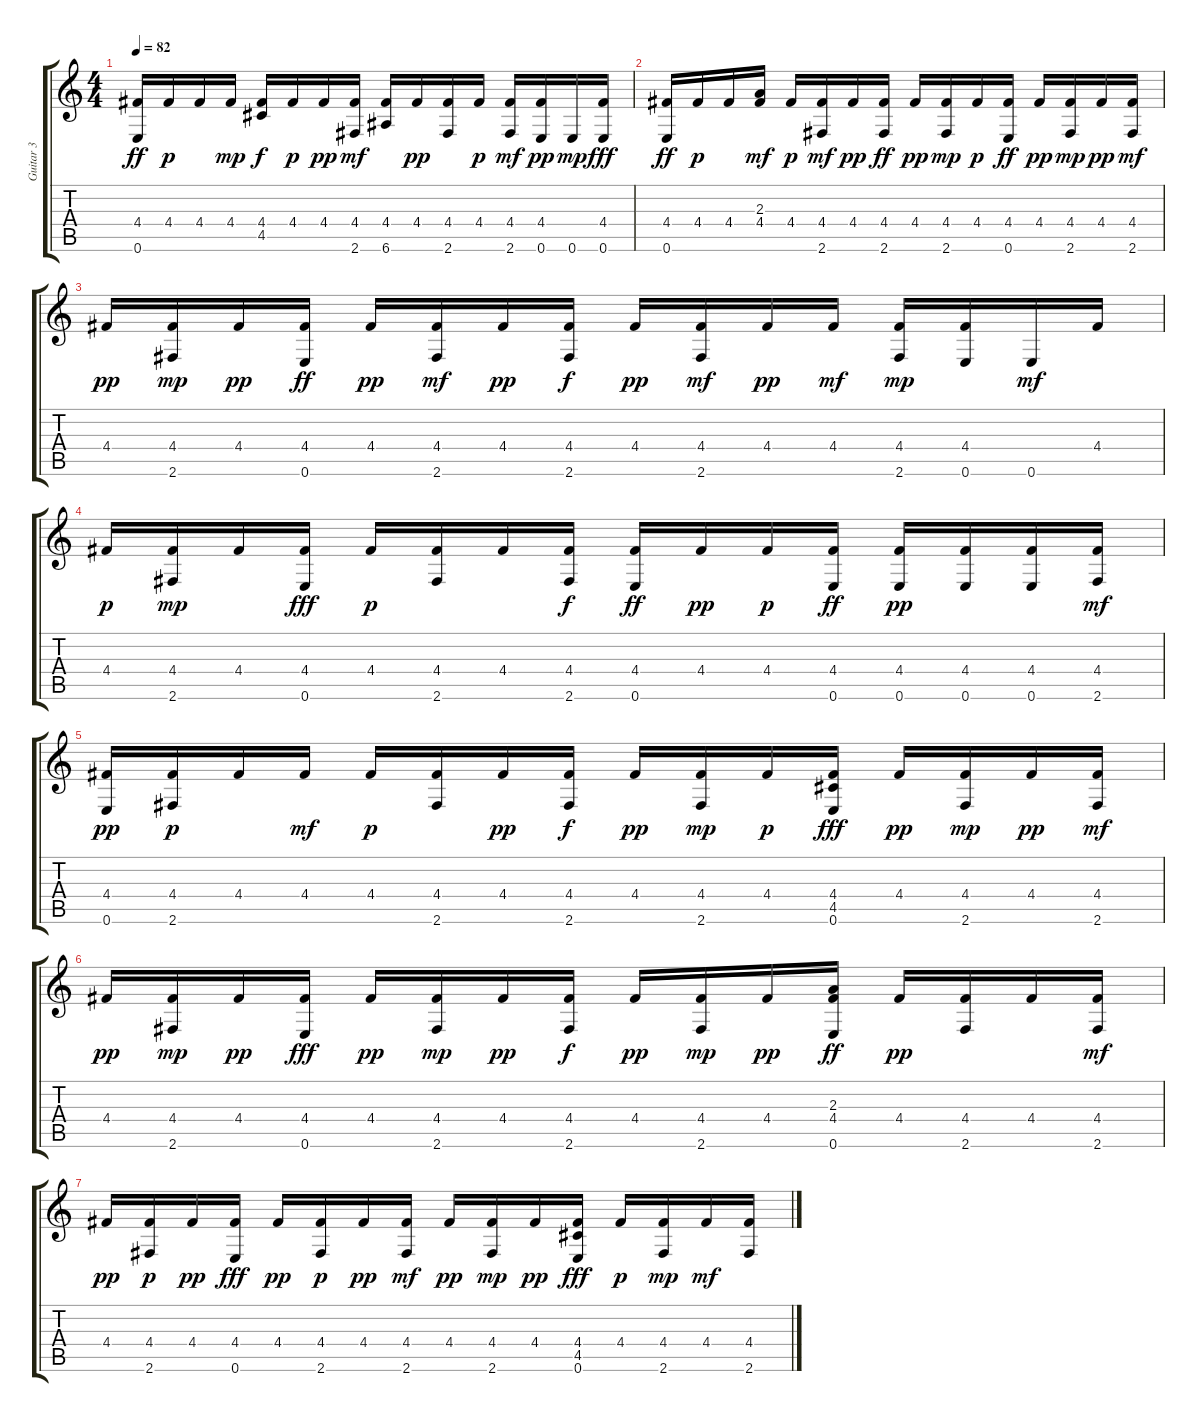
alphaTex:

\track ("Guitar 3" "Guitar 3") {instrument acousticguitarsteel}
\staff {score tabs}
\tuning (E4 B3 G3 D3 A2 E2) {hide}
\ts (4 4)
\tempo 82
\clef g2
\ks c
(4.4 0.6).16{dy ff} 4.4.16{dy p} 4.4.16 4.4.16{dy mp} (4.4 4.5).16{dy f} 4.4.16{dy p} 4.4.16{dy pp} (4.4 2.6).16{dy mf} (4.4 6.6).16 4.4.16{dy pp} (4.4 2.6).16 4.4.16{dy p} (4.4 2.6).16{dy mf} (4.4 0.6).16{dy pp} 0.6.16{dy mp} (4.4 0.6).16{dy fff} |
(4.4 0.6).16{dy ff} 4.4.16{dy p} 4.4.16 (2.3 4.4).16{dy mf} 4.4.16{dy p} (4.4 2.6).16{dy mf} 4.4.16{dy pp} (4.4 2.6).16{dy ff} 4.4.16{dy pp} (4.4 2.6).16{dy mp} 4.4.16{dy p} (4.4 0.6).16{dy ff} 4.4.16{dy pp} (4.4 2.6).16{dy mp} 4.4.16{dy pp} (4.4 2.6).16{dy mf} |
4.4.16{dy pp} (4.4 2.6).16{dy mp} 4.4.16{dy pp} (4.4 0.6).16{dy ff} 4.4.16{dy pp} (4.4 2.6).16{dy mf} 4.4.16{dy pp} (4.4 2.6).16{dy f} 4.4.16{dy pp} (4.4 2.6).16{dy mf} 4.4.16{dy pp} 4.4.16{dy mf} (4.4 2.6).16{dy mp} (4.4 0.6).16 0.6.16{dy mf} 4.4.16 |
4.4.16{dy p} (4.4 2.6).16{dy mp} 4.4.16 (4.4 0.6).16{dy fff} 4.4.16{dy p} (4.4 2.6).16 4.4.16 (4.4 2.6).16{dy f} (4.4 0.6).16{dy ff} 4.4.16{dy pp} 4.4.16{dy p} (4.4 0.6).16{dy ff} (4.4 0.6).16{dy pp} (4.4 0.6).16 (4.4 0.6).16 (4.4 2.6).16{dy mf} |
(4.4 0.6).16{dy pp} (4.4 2.6).16{dy p} 4.4.16 4.4.16{dy mf} 4.4.16{dy p} (4.4 2.6).16 4.4.16{dy pp} (4.4 2.6).16{dy f} 4.4.16{dy pp} (4.4 2.6).16{dy mp} 4.4.16{dy p} (4.4 4.5 0.6).16{dy fff} 4.4.16{dy pp} (4.4 2.6).16{dy mp} 4.4.16{dy pp} (4.4 2.6).16{dy mf} |
4.4.16{dy pp} (4.4 2.6).16{dy mp} 4.4.16{dy pp} (4.4 0.6).16{dy fff} 4.4.16{dy pp} (4.4 2.6).16{dy mp} 4.4.16{dy pp} (4.4 2.6).16{dy f} 4.4.16{dy pp} (4.4 2.6).16{dy mp} 4.4.16{dy pp} (2.3 4.4 0.6).16{dy ff} 4.4.16{dy pp} (4.4 2.6).16 4.4.16 (4.4 2.6).16{dy mf} |
4.4.16{dy pp} (4.4 2.6).16{dy p} 4.4.16{dy pp} (4.4 0.6).16{dy fff} 4.4.16{dy pp} (4.4 2.6).16{dy p} 4.4.16{dy pp} (4.4 2.6).16{dy mf} 4.4.16{dy pp} (4.4 2.6).16{dy mp} 4.4.16{dy pp} (4.4 4.5 0.6).16{dy fff} 4.4.16{dy p} (4.4 2.6).16{dy mp} 4.4.16{dy mf} (4.4 2.6).16
